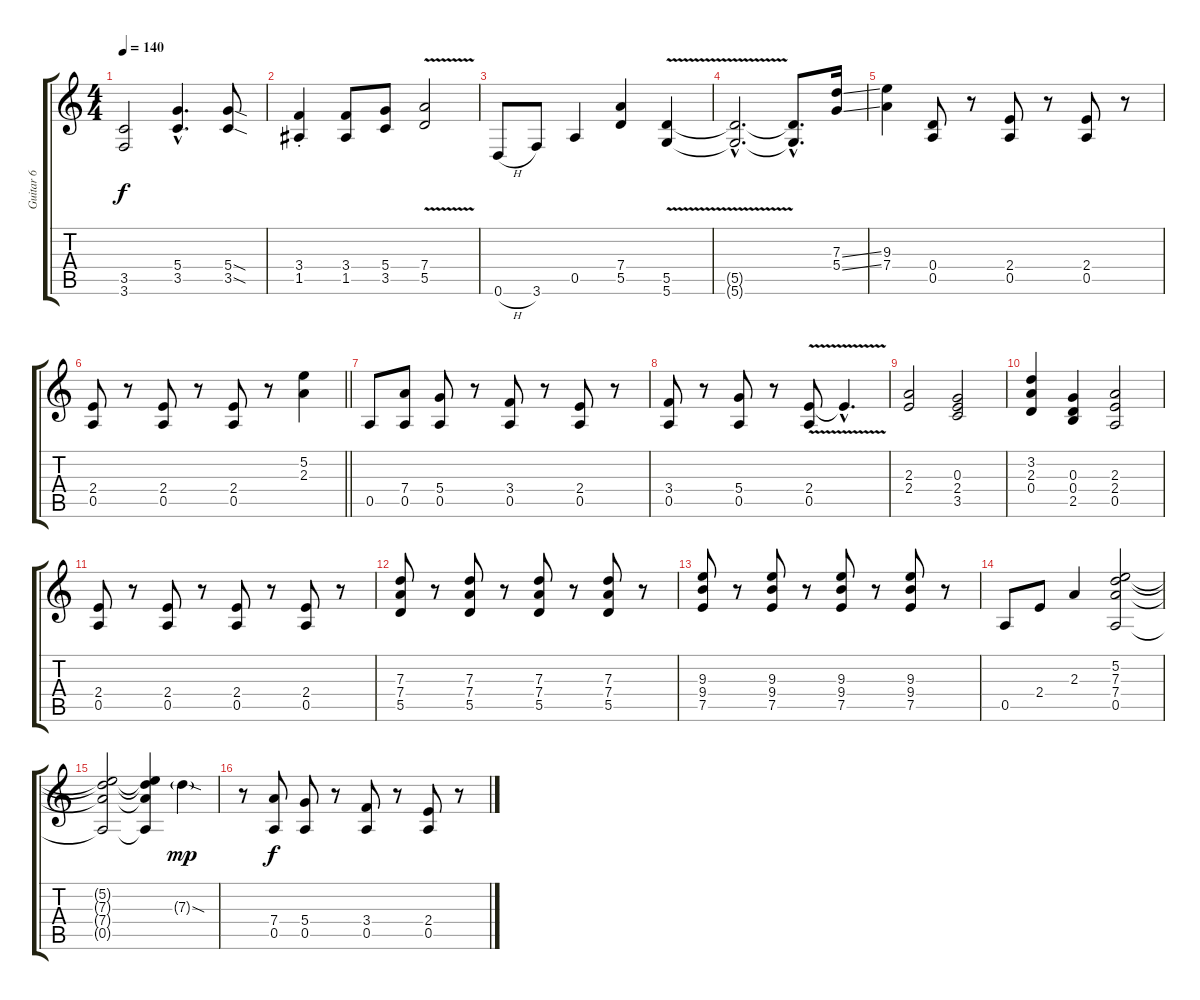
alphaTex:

\track ("Guitar 6" "Guitar 6") {instrument acousticguitarsteel}
\staff {score tabs}
\tuning (E4 B3 G3 D3 A2 D2) {hide}
\ts (4 4)
\tempo 140
\clef g2
\ks c
(3.5 3.6).2{dy f} (5.4{hac} 3.5{hac}).4{d} (5.4{sod} 3.5{sod}).8 |
(3.4{st} 1.5{st}).4 (3.4 1.5).8 (5.4 3.5).8 (7.4{v} 5.5{v}).2 |
0.6{h}.8 3.6.8 0.5.4 (7.4 5.5).4 (5.5{v} 5.6{v}).4 |
(5.5{hac t} 5.6{hac t}).2{d} (5.5{hac t} 5.6{hac t}).8{d} (7.3{ss} 5.4{ss}).16 |
(9.3 7.4).4 (0.4 0.5).8 r.8 (2.4 0.5).8 r.8 (2.4 0.5).8 r.8 |
\barLineRight lightlight
(2.4 0.5).8 r.8 (2.4 0.5).8 r.8 (2.4 0.5).8 r.8 (5.2 2.3).4 |
0.5.8 (7.4 0.5).8 (5.4 0.5).8 r.8 (3.4 0.5).8 r.8 (2.4 0.5).8 r.8 |
(3.4 0.5).8 r.8 (5.4 0.5).8 r.8 (2.4{v} 0.5).8 2.4{hac t}.4{d} |
(2.3 2.4).2 (0.3 2.4 3.5).2 |
(3.2 2.3 0.4).4 (0.3 0.4 2.5).4 (2.3 2.4 0.5).2 |
(2.4 0.5).8 r.8 (2.4 0.5).8 r.8 (2.4 0.5).8 r.8 (2.4 0.5).8 r.8 |
(7.3 7.4 5.5).8 r.8 (7.3 7.4 5.5).8 r.8 (7.3 7.4 5.5).8 r.8 (7.3 7.4 5.5).8 r.8 |
(9.3 9.4 7.5).8 r.8 (9.3 9.4 7.5).8 r.8 (9.3 9.4 7.5).8 r.8 (9.3 9.4 7.5).8 r.8 |
0.5.8 2.4.8 2.3.4 (5.2 7.3 7.4 0.5).2 |
(5.2{t} 7.3{t} 7.4{t} 0.5{t}).2 (5.2{t} 7.3{t} 7.4{t} 0.5{t}).4 7.3{sod g}.4{dy mp} |
r.8 (7.4 0.5).8{dy f} (5.4 0.5).8 r.8 (3.4 0.5).8 r.8 (2.4 0.5).8 r.8
